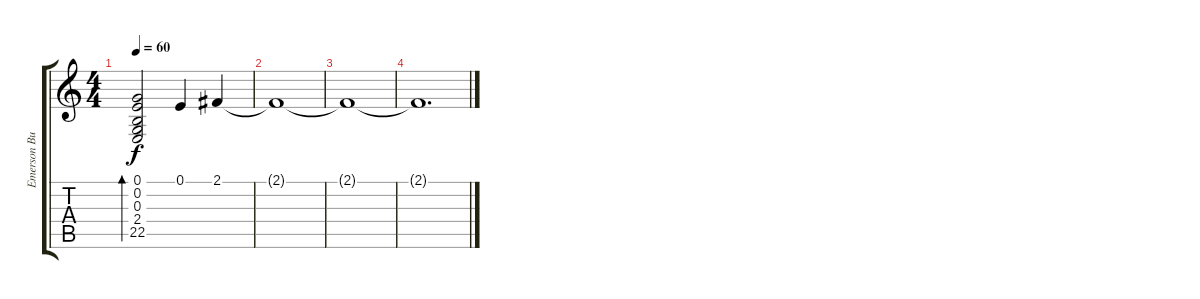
\track ("Emerson Burton (Keyboard)" "Emerson Bu") {instrument electricpiano1}
\staff {score tabs}
\tuning (E4 B3 G3 D3 A2 E2) {hide}
\ts (4 4)
\tempo 60
\clef g2
\ks c
(0.1 0.2 0.3 2.4 22.5).2{bd 240 dy f} 0.1.4 2.1.4 |
2.1{t}.1 |
2.1{t}.1 |
2.1{t}.1{d}
